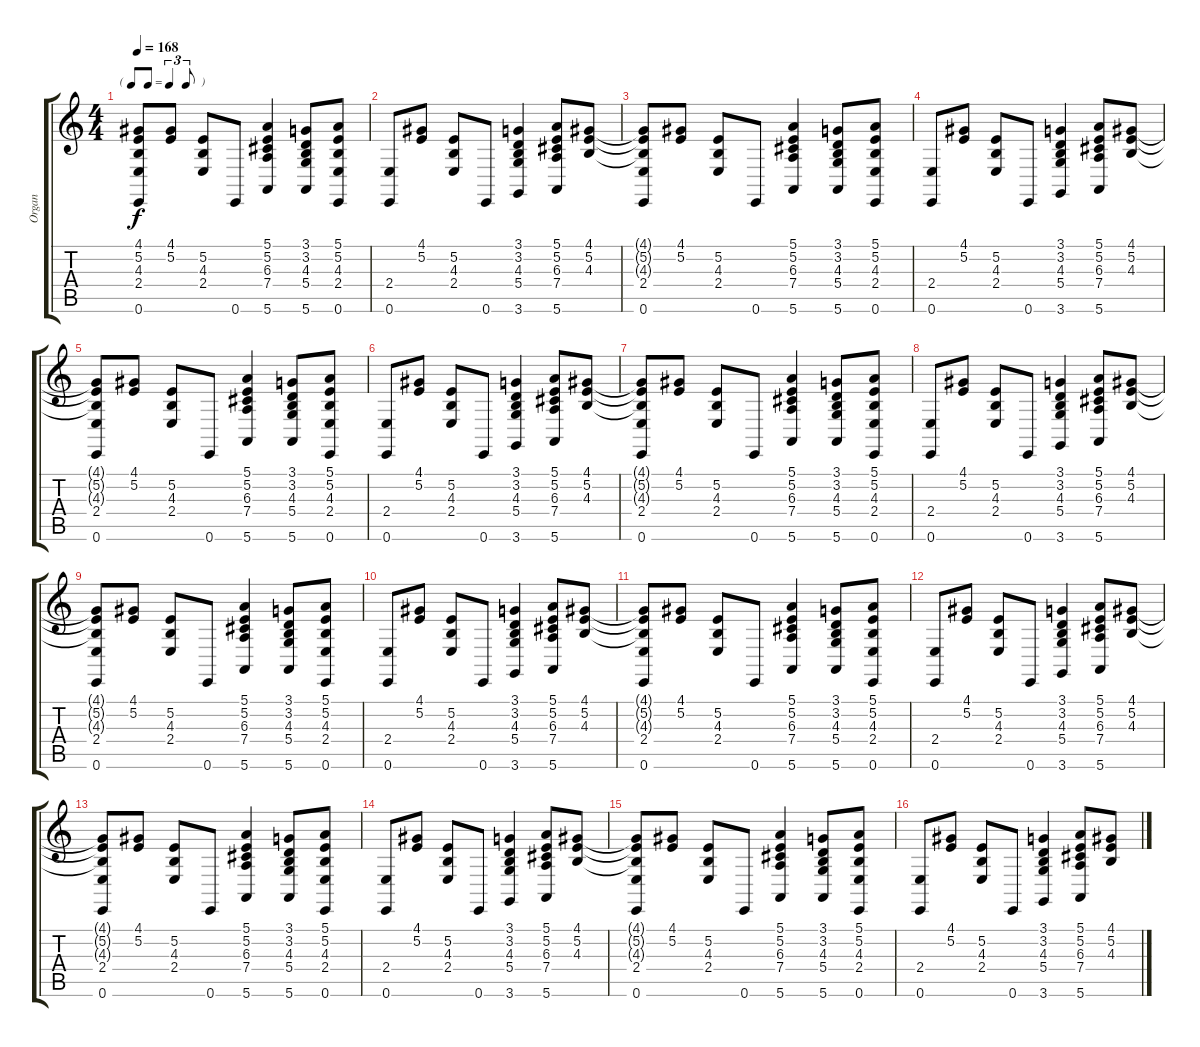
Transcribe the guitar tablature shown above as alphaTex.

\track ("Organ" "Organ") {instrument percussiveorgan}
\staff {score tabs}
\tuning (E4 B3 G3 D3 A2 E2) {hide}
\ts (4 4)
\tf triplet8th
\tempo 168
\clef g2
\ks c
(4.1{t} 5.2{t} 4.3{t} 2.4 0.6).8{dy f} (4.1 5.2).8 (5.2 4.3 2.4).8 0.6.8 (5.1 5.2 6.3 7.4 5.6).4 (3.1 3.2 4.3 5.4 5.6).8 (5.1 5.2 4.3 2.4 0.6).8 |
(2.4 0.6).8 (4.1 5.2).8 (5.2 4.3 2.4).8 0.6.8 (3.1 3.2 4.3 5.4 3.6).4 (5.1 5.2 6.3 7.4 5.6).8 (4.1 5.2 4.3).8 |
(4.1{t} 5.2{t} 4.3{t} 2.4 0.6).8 (4.1 5.2).8 (5.2 4.3 2.4).8 0.6.8 (5.1 5.2 6.3 7.4 5.6).4 (3.1 3.2 4.3 5.4 5.6).8 (5.1 5.2 4.3 2.4 0.6).8 |
(2.4 0.6).8 (4.1 5.2).8 (5.2 4.3 2.4).8 0.6.8 (3.1 3.2 4.3 5.4 3.6).4 (5.1 5.2 6.3 7.4 5.6).8 (4.1 5.2 4.3).8 |
(4.1{t} 5.2{t} 4.3{t} 2.4 0.6).8 (4.1 5.2).8 (5.2 4.3 2.4).8 0.6.8 (5.1 5.2 6.3 7.4 5.6).4 (3.1 3.2 4.3 5.4 5.6).8 (5.1 5.2 4.3 2.4 0.6).8 |
(2.4 0.6).8 (4.1 5.2).8 (5.2 4.3 2.4).8 0.6.8 (3.1 3.2 4.3 5.4 3.6).4 (5.1 5.2 6.3 7.4 5.6).8 (4.1 5.2 4.3).8 |
(4.1{t} 5.2{t} 4.3{t} 2.4 0.6).8 (4.1 5.2).8 (5.2 4.3 2.4).8 0.6.8 (5.1 5.2 6.3 7.4 5.6).4 (3.1 3.2 4.3 5.4 5.6).8 (5.1 5.2 4.3 2.4 0.6).8 |
(2.4 0.6).8 (4.1 5.2).8 (5.2 4.3 2.4).8 0.6.8 (3.1 3.2 4.3 5.4 3.6).4 (5.1 5.2 6.3 7.4 5.6).8 (4.1 5.2 4.3).8 |
(4.1{t} 5.2{t} 4.3{t} 2.4 0.6).8 (4.1 5.2).8 (5.2 4.3 2.4).8 0.6.8 (5.1 5.2 6.3 7.4 5.6).4 (3.1 3.2 4.3 5.4 5.6).8 (5.1 5.2 4.3 2.4 0.6).8 |
(2.4 0.6).8 (4.1 5.2).8 (5.2 4.3 2.4).8 0.6.8 (3.1 3.2 4.3 5.4 3.6).4 (5.1 5.2 6.3 7.4 5.6).8 (4.1 5.2 4.3).8 |
(4.1{t} 5.2{t} 4.3{t} 2.4 0.6).8 (4.1 5.2).8 (5.2 4.3 2.4).8 0.6.8 (5.1 5.2 6.3 7.4 5.6).4 (3.1 3.2 4.3 5.4 5.6).8 (5.1 5.2 4.3 2.4 0.6).8 |
(2.4 0.6).8 (4.1 5.2).8 (5.2 4.3 2.4).8 0.6.8 (3.1 3.2 4.3 5.4 3.6).4 (5.1 5.2 6.3 7.4 5.6).8 (4.1 5.2 4.3).8 |
(4.1{t} 5.2{t} 4.3{t} 2.4 0.6).8 (4.1 5.2).8 (5.2 4.3 2.4).8 0.6.8 (5.1 5.2 6.3 7.4 5.6).4 (3.1 3.2 4.3 5.4 5.6).8 (5.1 5.2 4.3 2.4 0.6).8 |
(2.4 0.6).8 (4.1 5.2).8 (5.2 4.3 2.4).8 0.6.8 (3.1 3.2 4.3 5.4 3.6).4 (5.1 5.2 6.3 7.4 5.6).8 (4.1 5.2 4.3).8 |
(4.1{t} 5.2{t} 4.3{t} 2.4 0.6).8 (4.1 5.2).8 (5.2 4.3 2.4).8 0.6.8 (5.1 5.2 6.3 7.4 5.6).4 (3.1 3.2 4.3 5.4 5.6).8 (5.1 5.2 4.3 2.4 0.6).8 |
(2.4 0.6).8 (4.1 5.2).8 (5.2 4.3 2.4).8 0.6.8 (3.1 3.2 4.3 5.4 3.6).4 (5.1 5.2 6.3 7.4 5.6).8 (4.1 5.2 4.3).8
